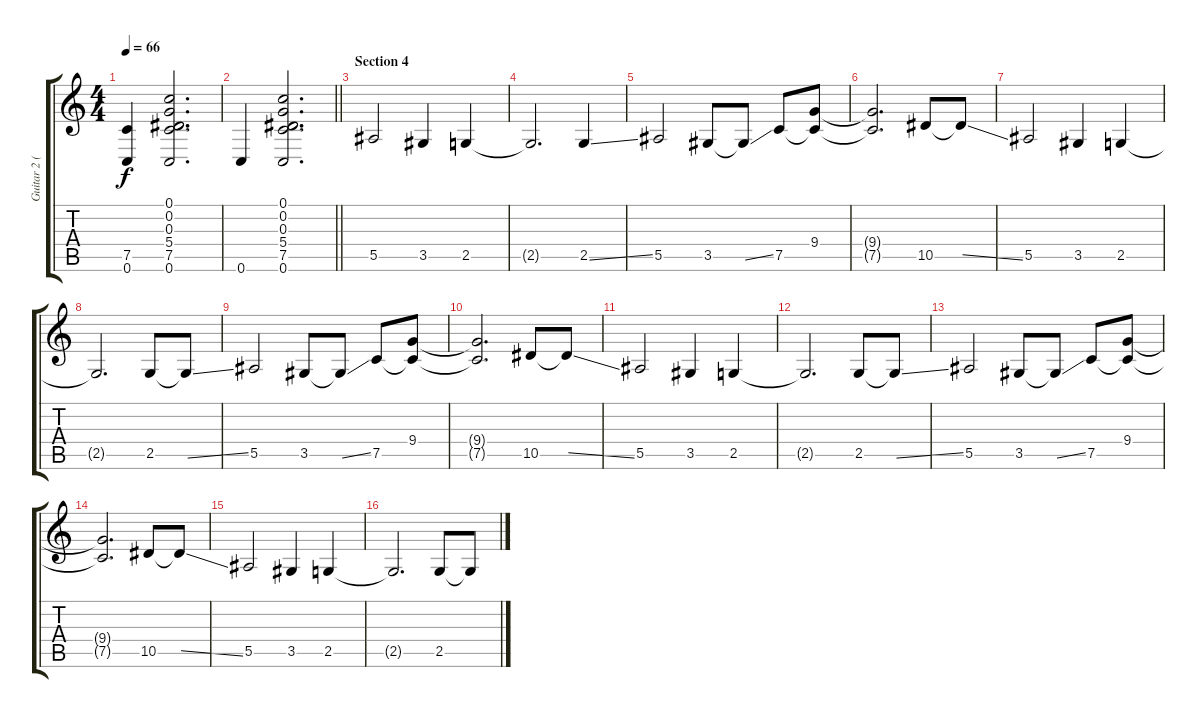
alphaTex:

\track ("Guitar 2 (Distortion)" "Guitar 2 (") {instrument distortionguitar}
\staff {score tabs}
\tuning (C4 G3 Eb3 Bb2 F2 C2) {hide}
\ts (4 4)
\tempo 66
\clef g2
\ks c
(7.5 0.6).4{dy f} (0.1 0.2 0.3 5.4 7.5 0.6).2{d} |
\barLineRight lightlight
0.6.4 (0.1 0.2 0.3 5.4 7.5 0.6).2{d} |
\section ("" "Section 4")
5.5.2 3.5.4 2.5.4 |
2.5{t}.2{d} 2.5{ss}.4 |
5.5.2 3.5.8 3.5{ss t}.8 7.5.8 (9.4 7.5{t}).8 |
(9.4{t} 7.5{t}).2{d} 10.5.8 10.5{ss t}.8 |
5.5.2 3.5.4 2.5.4 |
2.5{t}.2{d} 2.5.8 2.5{ss t}.8 |
5.5.2 3.5.8 3.5{ss t}.8 7.5.8 (9.4 7.5{t}).8 |
(9.4{t} 7.5{t}).2{d} 10.5.8 10.5{ss t}.8 |
5.5.2 3.5.4 2.5.4 |
2.5{t}.2{d} 2.5.8 2.5{ss t}.8 |
5.5.2 3.5.8 3.5{ss t}.8 7.5.8 (9.4 7.5{t}).8 |
(9.4{t} 7.5{t}).2{d} 10.5.8 10.5{ss t}.8 |
5.5.2 3.5.4 2.5.4 |
2.5{t}.2{d} 2.5.8 2.5{ss t}.8
